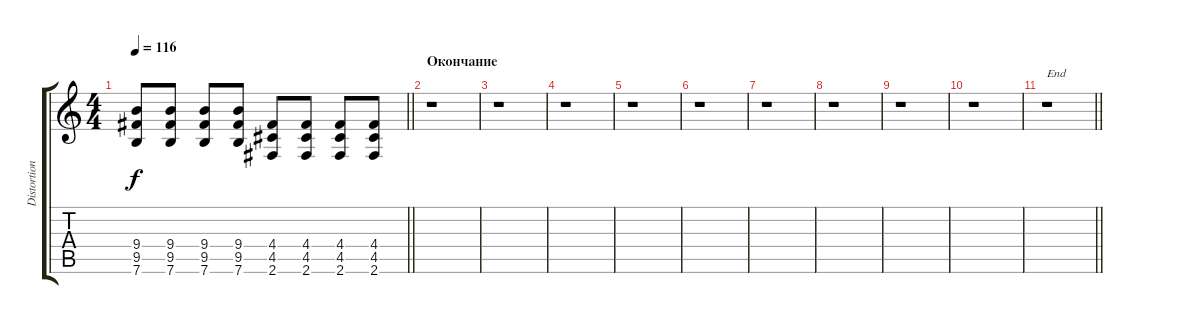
\track ("Distortion" "Distortion") {instrument distortionguitar}
\staff {score tabs}
\tuning (E4 B3 G3 D3 A2 E2) {hide}
\ts (4 4)
\tempo 116
\clef g2
\barLineRight lightlight
\ks c
(9.4 9.5 7.6).8{dy f} (9.4 9.5 7.6).8 (9.4 9.5 7.6).8 (9.4 9.5 7.6).8 (4.4 4.5 2.6).8 (4.4 4.5 2.6).8 (4.4 4.5 2.6).8 (4.4 4.5 2.6).8 |
\section ("" "Окончание")
r.1 |
r.1 |
r.1 |
r.1 |
r.1 |
r.1 |
r.1 |
r.1 |
r.1 |
\barLineRight lightlight
r.1{txt "End"}
